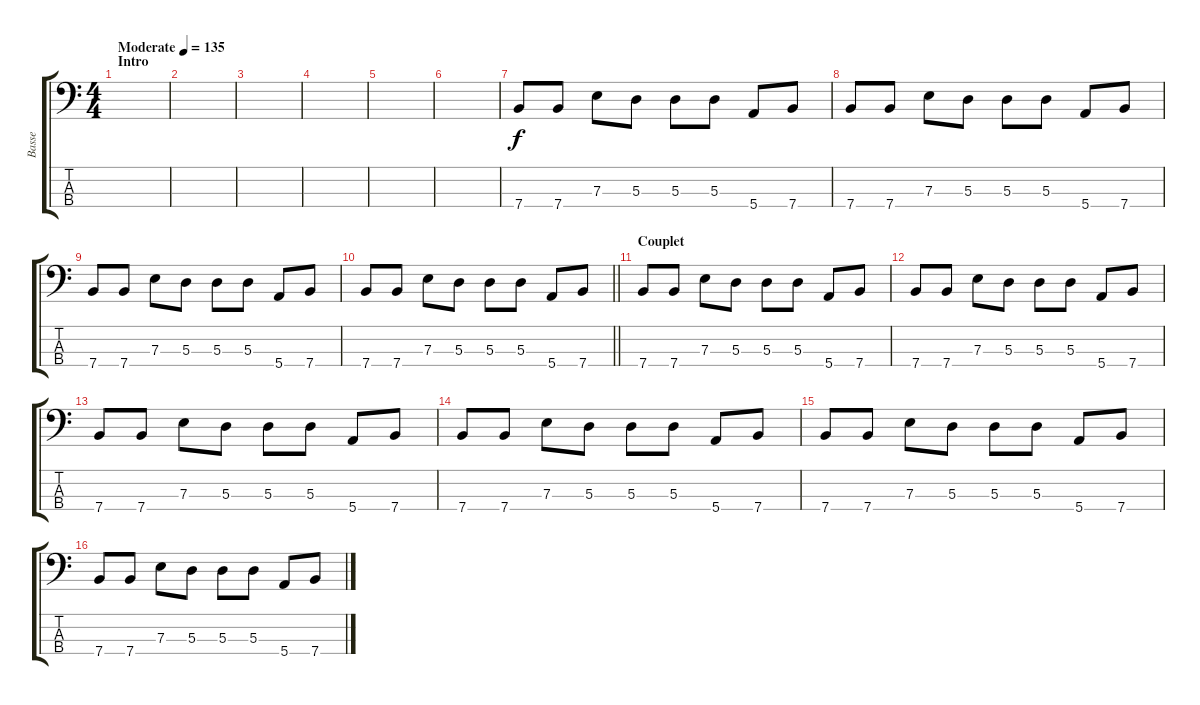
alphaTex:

\track ("Basse" "Basse") {instrument electricbassfinger}
\staff {score tabs}
\tuning (G2 D2 A1 E1) {hide}
\ts (4 4)
\section ("" "Intro")
\tempo (135 "Moderate")
\clef f4
\ks c
|
|
|
|
|
|
7.4.8 7.4.8 7.3.8 5.3.8 5.3.8 5.3.8 5.4.8 7.4.8 |
7.4.8 7.4.8 7.3.8 5.3.8 5.3.8 5.3.8 5.4.8 7.4.8 |
7.4.8 7.4.8 7.3.8 5.3.8 5.3.8 5.3.8 5.4.8 7.4.8 |
\barLineRight lightlight
7.4.8 7.4.8 7.3.8 5.3.8 5.3.8 5.3.8 5.4.8 7.4.8 |
\section ("" "Couplet")
7.4.8 7.4.8 7.3.8 5.3.8 5.3.8 5.3.8 5.4.8 7.4.8 |
7.4.8 7.4.8 7.3.8 5.3.8 5.3.8 5.3.8 5.4.8 7.4.8 |
7.4.8 7.4.8 7.3.8 5.3.8 5.3.8 5.3.8 5.4.8 7.4.8 |
7.4.8 7.4.8 7.3.8 5.3.8 5.3.8 5.3.8 5.4.8 7.4.8 |
7.4.8 7.4.8 7.3.8 5.3.8 5.3.8 5.3.8 5.4.8 7.4.8 |
7.4.8 7.4.8 7.3.8 5.3.8 5.3.8 5.3.8 5.4.8 7.4.8
